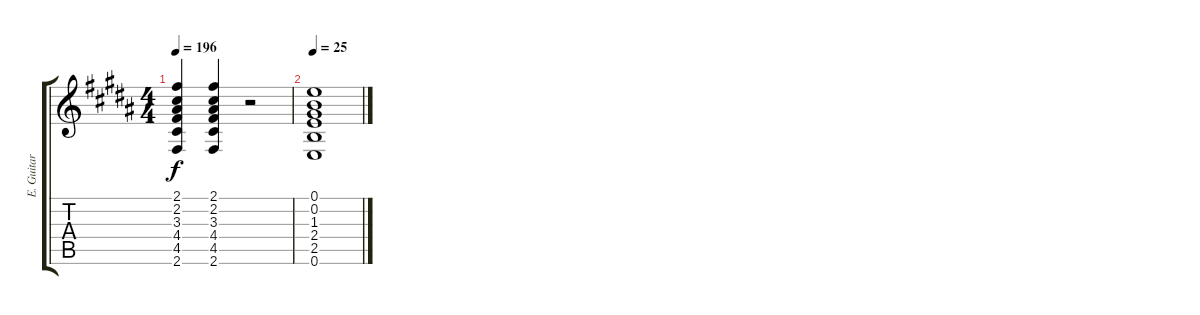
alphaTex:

\track ("E. Guitar I" "E. Guitar ") {instrument distortionguitar}
\staff {score tabs}
\tuning (E4 B3 G3 D3 A2 E2) {hide}
\ts (4 4)
\tempo 196
\clef g2
\ks b
(2.1{t} 2.2{t} 3.3{t} 4.4{t} 4.5{t} 2.6{t}).4{dy f} (2.1 2.2 3.3 4.4 4.5 2.6).4 r.2 |
\tempo 25
(0.1 0.2 1.3 2.4 2.5 0.6).1
